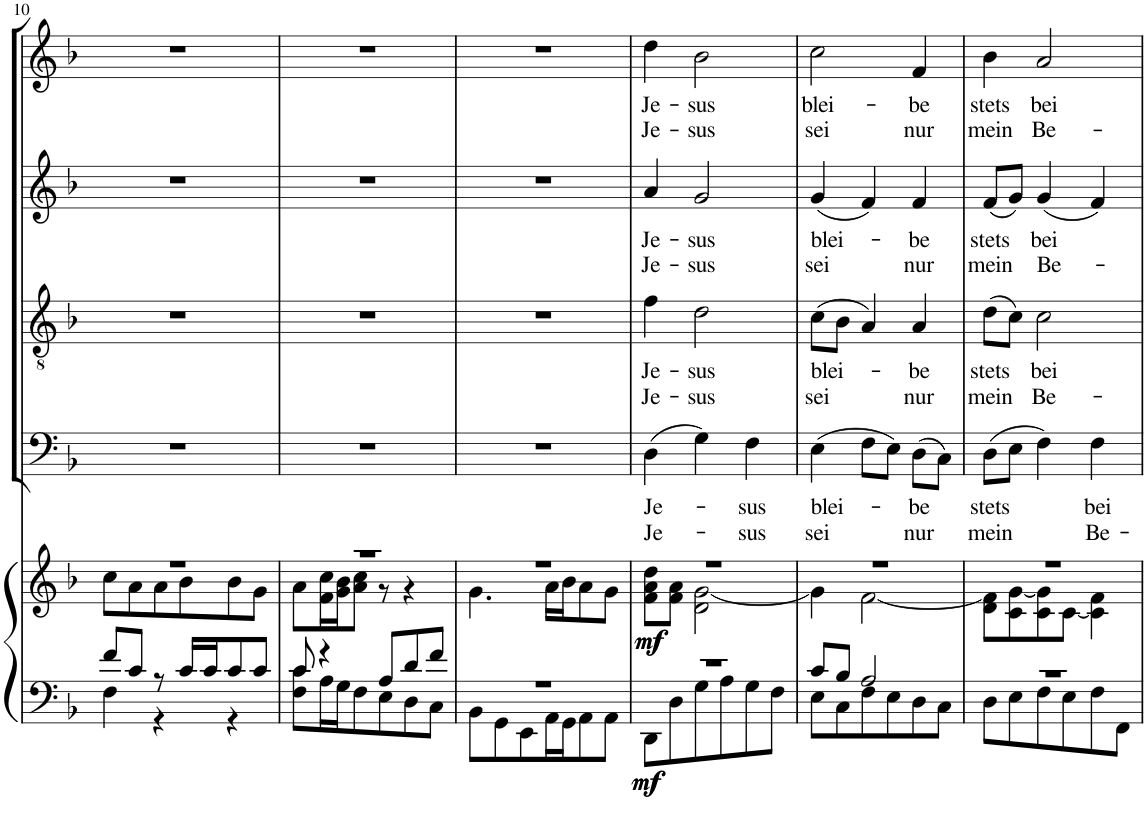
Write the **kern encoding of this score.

**kern	**dynam	**kern	**dynam	**kern	**text	**text	**kern	**text	**text	**kern	**text	**text	**kern	**text	**text
*part6	*part6	*part5	*part5	*part4	*part4	*part4	*part3	*part3	*part3	*part2	*part2	*part2	*part1	*part1	*part1
*staff6	*staff6	*staff5	*staff5	*staff4	*staff4	*staff4	*staff3	*staff3	*staff3	*staff2	*staff2	*staff2	*staff1	*staff1	*staff1
*I"Pipe Organ	*	*I"Pipe Organ	*	*I"Bassi	*	*	*I"Tenori	*	*	*I"Contralti	*	*	*I"Soprani	*	*
*I'P Org	*	*I'P Org	*	*	*	*	*	*	*	*	*	*	*	*	*
!!LO:PB:g=z
*clefF4	*	*clefG2	*	*clefF4	*	*	*clefGv2	*	*	*clefG2	*	*	*clefG2	*	*
*	*	*	*	*	*	*	*	*	*	*	*	*	*Trd1c2	*	*
*k[b-]	*	*k[b-]	*	*k[b-]	*	*	*k[b-]	*	*	*k[b-]	*	*	*k[b-]	*	*
*F:	*	*F:	*	*F:	*	*	*F:	*	*	*F:	*	*	*F:	*	*
*M3/4	*	*M3/4	*	*M3/4	*	*	*M3/4	*	*	*M3/4	*	*	*M3/4	*	*
=10	=10	=10	=10	=10	=10	=10	=10	=10	=10	=10	=10	=10	=10	=10	=10
*^	*	*^	*	*	*	*	*	*	*	*	*	*	*	*	*
8f/L	4F\	.	2.r	8cc\L	.	2.r	.	.	2.r	.	.	2.r	.	.	2.r	.	.
8c/J	.	.	.	8a\	.	.	.	.	.	.	.	.	.	.	.	.	.
8r	4r	.	.	8a\	.	.	.	.	.	.	.	.	.	.	.	.	.
16c/LL	.	.	.	8b-\	.	.	.	.	.	.	.	.	.	.	.	.	.
16c/J	.	.	.	.	.	.	.	.	.	.	.	.	.	.	.	.	.
8c/	4r	.	.	8b-\	.	.	.	.	.	.	.	.	.	.	.	.	.
8c/J	.	.	.	8g\J	.	.	.	.	.	.	.	.	.	.	.	.	.
=11	=11	=11	=11	=11	=11	=11	=11	=11	=11	=11	=11	=11	=11	=11	=11	=11	=11
8c/	8F\ 8c\L	.	2.r	8a\L	.	2.r	.	.	2.r	.	.	2.r	.	.	2.r	.	.
4r	16A\L	.	.	16f\ 16cc\L	.	.	.	.	.	.	.	.	.	.	.	.	.
.	16G\J	.	.	16g\ 16b-\J	.	.	.	.	.	.	.	.	.	.	.	.	.
.	8F\	.	.	8a\ 8cc\J	.	.	.	.	.	.	.	.	.	.	.	.	.
8A/L	8E\	.	.	8r	.	.	.	.	.	.	.	.	.	.	.	.	.
8d/	8D\	.	.	4r	.	.	.	.	.	.	.	.	.	.	.	.	.
8f/J	8C\J	.	.	.	.	.	.	.	.	.	.	.	.	.	.	.	.
=12	=12	=12	=12	=12	=12	=12	=12	=12	=12	=12	=12	=12	=12	=12	=12	=12	=12
2.r	8BB-\L	.	2.r	4.g\	.	2.r	.	.	2.r	.	.	2.r	.	.	2.r	.	.
.	8GG\	.	.	.	.	.	.	.	.	.	.	.	.	.	.	.	.
.	8EE\	.	.	.	.	.	.	.	.	.	.	.	.	.	.	.	.
.	16AA\L	.	.	16a\LL	.	.	.	.	.	.	.	.	.	.	.	.	.
.	16GG\J	.	.	16b-\J	.	.	.	.	.	.	.	.	.	.	.	.	.
.	8AA\	.	.	8a\	.	.	.	.	.	.	.	.	.	.	.	.	.
.	8AA\J	.	.	8g\J	.	.	.	.	.	.	.	.	.	.	.	.	.
=13	=13	=13	=13	=13	=13	=13	=13	=13	=13	=13	=13	=13	=13	=13	=13	=13	=13
!	!	!LO:DY:b	!	!	!	!	!LO:LY:b	!LO:LY:b	!	!LO:LY:b	!LO:LY:b	!	!LO:LY:b	!LO:LY:b	!	!LO:LY:b	!LO:LY:b
!	!	!LO:DY:n=1:b	!	!	!LO:DY:b	!	!	!	!	!	!	!	!	!	!	!	!
!	!	!	!	!	!LO:DY:n=1:b	!	!	!	!	!	!	!	!	!	!	!	!
2.r	8DD\L	mf mf	2.r	8f\ 8a\ 8dd\L	mf mf	(4D\	Je-	Je-	4f\	Je-	Je-	4a/	Je-	Je-	4dd\	Je-	Je-
.	8D\	.	.	8f\ 8a\J	.	.	.	.	.	.	.	.	.	.	.	.	.
!	!	!	!	!	!	!	!	!	!	!LO:LY:b	!LO:LY:b	!	!LO:LY:b	!LO:LY:b	!	!LO:LY:b	!LO:LY:b
.	8G\	.	.	2d\ [2g\	.	4G\)	.	.	2d\	-sus	-sus	2g/	-sus	-sus	2b-\	-sus	-sus
.	8A\	.	.	.	.	.	.	.	.	.	.	.	.	.	.	.	.
!	!	!	!	!	!	!	!LO:LY:b	!LO:LY:b	!	!	!	!	!	!	!	!	!
.	8G\	.	.	.	.	4F\	-sus	-sus	.	.	.	.	.	.	.	.	.
.	8F\J	.	.	.	.	.	.	.	.	.	.	.	.	.	.	.	.
=14	=14	=14	=14	=14	=14	=14	=14	=14	=14	=14	=14	=14	=14	=14	=14	=14	=14
!	!	!	!	!	!	!	!LO:LY:b	!LO:LY:b	!	!LO:LY:b	!LO:LY:b	!	!LO:LY:b	!LO:LY:b	!	!LO:LY:b	!LO:LY:b
8c/L	8E\L	.	2.r	4g\]	.	(4E\	blei-	sei	(8c\L	blei-	sei	(4g/	blei-	sei	2cc\	blei-	sei
8B-/J	8C\	.	.	.	.	.	.	.	8B-\J	.	.	.	.	.	.	.	.
2A/	8F\	.	.	[2f\	.	8F\L	.	.	4A/)	.	.	4f/)	.	.	.	.	.
.	8E\	.	.	.	.	8E\J)	.	.	.	.	.	.	.	.	.	.	.
!	!	!	!	!	!	!	!LO:LY:b	!LO:LY:b	!	!LO:LY:b	!LO:LY:b	!	!LO:LY:b	!LO:LY:b	!	!LO:LY:b	!LO:LY:b
.	8D\	.	.	.	.	(8D\L	-be	nur	4A/	-be	nur	4f/	-be	nur	4f/	-be	nur
.	8C\J	.	.	.	.	8C\J)	.	.	.	.	.	.	.	.	.	.	.
=15	=15	=15	=15	=15	=15	=15	=15	=15	=15	=15	=15	=15	=15	=15	=15	=15	=15
!	!	!	!	!	!	!	!LO:LY:b	!LO:LY:b	!	!LO:LY:b	!LO:LY:b	!	!LO:LY:b	!LO:LY:b	!	!LO:LY:b	!LO:LY:b
2.r	8D\L	.	2.r	8d\ 8f\]L	.	(8D\L	stets	mein	(8d\L	stets	mein	(8f/L	stets	mein	4b-\	stets	mein
.	8E\	.	.	8c\ [8g\	.	8E\J	.	.	8c\J)	.	.	8g/J)	.	.	.	.	.
!	!	!	!	!	!	!	!	!	!	!LO:LY:b	!LO:LY:b	!	!LO:LY:b	!LO:LY:b	!	!LO:LY:b	!LO:LY:b
.	8F\	.	.	8c\ 8g\]	.	4F\)	.	.	2c\	bei	Be-	(4g/	bei	Be-	2a/	bei	Be-
.	8E\	.	.	[8c\J	.	.	.	.	.	.	.	.	.	.	.	.	.
!	!	!	!	!	!	!	!LO:LY:b	!LO:LY:b	!	!	!	!	!	!	!	!	!
.	8F\	.	.	4c\] 4f\	.	4F\	bei	Be-	.	.	.	4f/)	.	.	.	.	.
.	8FF\J	.	.	.	.	.	.	.	.	.	.	.	.	.	.	.	.
*v	*v	*	*	*	*	*	*	*	*	*	*	*	*	*	*	*	*
*	*	*v	*v	*	*	*	*	*	*	*	*	*	*	*	*	*
=	=	=	=	=	=	=	=	=	=	=	=	=	=	=	=
*-	*-	*-	*-	*-	*-	*-	*-	*-	*-	*-	*-	*-	*-	*-	*-
